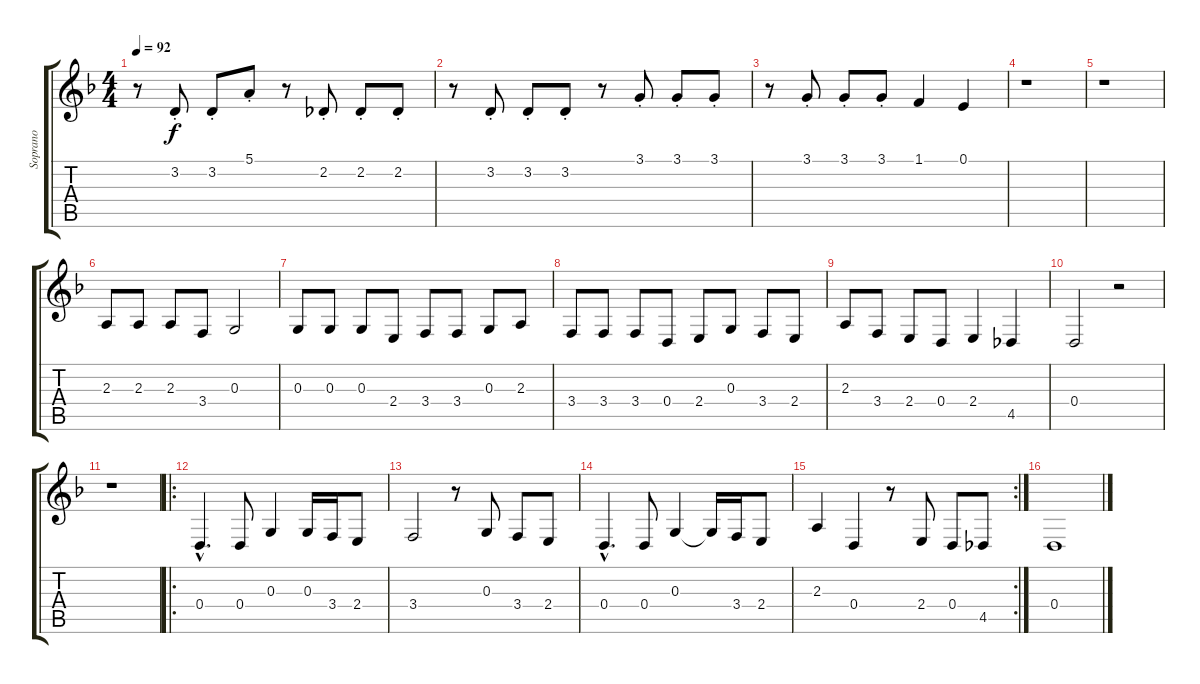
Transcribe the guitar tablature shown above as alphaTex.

\track ("Soprano" "Soprano") {instrument lead6voice}
\staff {score tabs}
\tuning (E4 B3 G3 D3 A2 E2) {hide}
\ts (4 4)
\tempo 92
\clef g2
\ks f
r.8{dy f} 3.2{st}.8 3.2{st}.8 5.1{st}.8 r.8 2.2{st}.8 2.2{st}.8 2.2{st}.8 |
r.8 3.2{st}.8 3.2{st}.8 3.2{st}.8 r.8 3.1{st}.8 3.1{st}.8 3.1{st}.8 |
r.8 3.1{st}.8 3.1{st}.8 3.1{st}.8 1.1.4 0.1.4 |
r.1 |
r.1 |
2.3.8 2.3.8 2.3.8 3.4.8 0.3.2 |
0.3.8 0.3.8 0.3.8 2.4.8 3.4.8 3.4.8 0.3.8 2.3.8 |
3.4.8 3.4.8 3.4.8 0.4.8 2.4.8 0.3.8 3.4.8 2.4.8 |
2.3.8 3.4.8 2.4.8 0.4.8 2.4.4 4.5.4 |
0.4.2 r.2 |
r.1 |
\ro
0.4{hac}.4{d} 0.4.8 0.3.4 0.3.16 3.4.16 2.4.8 |
3.4.2 r.8 0.3.8 3.4.8 2.4.8 |
0.4{hac}.4{d} 0.4.8 0.3.4 0.3{t}.16 3.4.16 2.4.8 |
\rc 2
2.3.4 0.4.4 r.8 2.4.8 0.4.8 4.5.8 |
0.4.1
